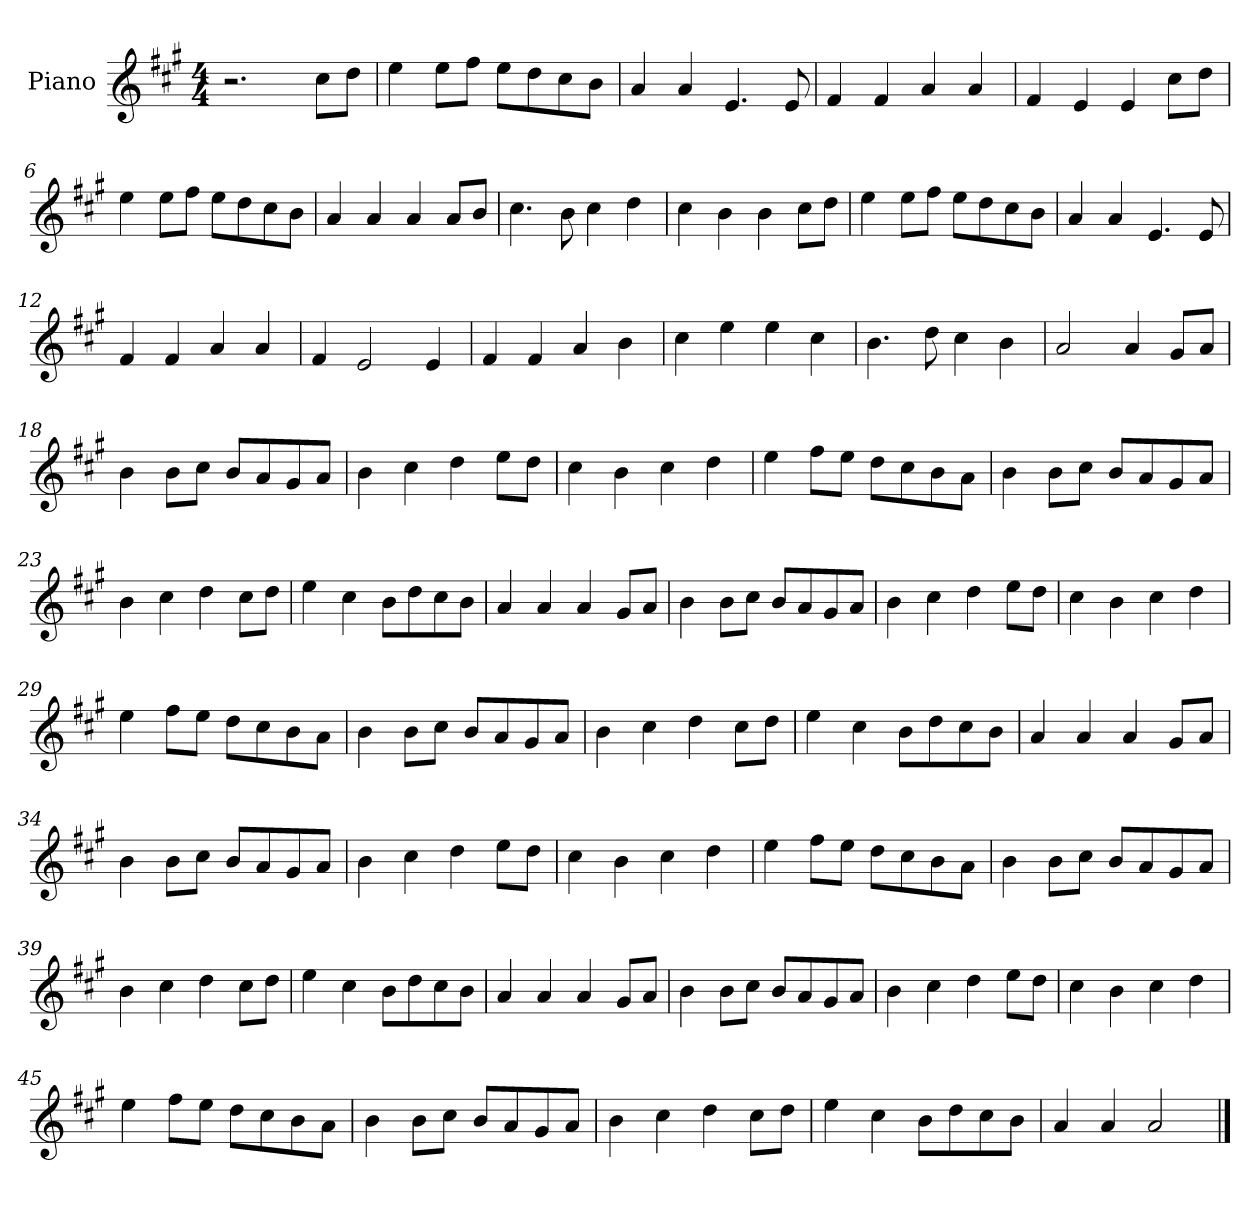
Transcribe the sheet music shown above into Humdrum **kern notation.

**kern
*part1
*staff1
*I"Piano
*I'Pno
*clefG2
*k[f#c#g#]
*M4/4
=1
2.r
8cc#\L
8dd\J
=2
4ee\
8ee\L
8ff#\J
8ee\L
8dd\
8cc#\
8b\J
=3
4a/
4a/
4.e/
8e/
=4
4f#/
4f#/
4a/
4a/
=5
4f#/
4e/
4e/
8cc#\L
8dd\J
=6
4ee\
8ee\L
8ff#\J
8ee\L
8dd\
8cc#\
8b\J
=7
4a/
4a/
4a/
8a/L
8b/J
=8
4.cc#\
8b\
4cc#\
4dd\
=9
4cc#\
4b\
4b\
8cc#\L
8dd\J
=10
4ee\
8ee\L
8ff#\J
8ee\L
8dd\
8cc#\
8b\J
=11
4a/
4a/
4.e/
8e/
=12
4f#/
4f#/
4a/
4a/
=13
4f#/
2e/
4e/
=14
4f#/
4f#/
4a/
4b\
=15
4cc#\
4ee\
4ee\
4cc#\
=16
4.b\
8dd\
4cc#\
4b\
=17
2a/
4a/
8g#/L
8a/J
=18
4b\
8b\L
8cc#\J
8b/L
8a/
8g#/
8a/J
=19
4b\
4cc#\
4dd\
8ee\L
8dd\J
=20
4cc#\
4b\
4cc#\
4dd\
=21
4ee\
8ff#\L
8ee\J
8dd\L
8cc#\
8b\
8a\J
=22
4b\
8b\L
8cc#\J
8b/L
8a/
8g#/
8a/J
=23
4b\
4cc#\
4dd\
8cc#\L
8dd\J
=24
4ee\
4cc#\
8b\L
8dd\
8cc#\
8b\J
=25
4a/
4a/
4a/
8g#/L
8a/J
=26
4b\
8b\L
8cc#\J
8b/L
8a/
8g#/
8a/J
=27
4b\
4cc#\
4dd\
8ee\L
8dd\J
=28
4cc#\
4b\
4cc#\
4dd\
=29
4ee\
8ff#\L
8ee\J
8dd\L
8cc#\
8b\
8a\J
=30
4b\
8b\L
8cc#\J
8b/L
8a/
8g#/
8a/J
=31
4b\
4cc#\
4dd\
8cc#\L
8dd\J
=32
4ee\
4cc#\
8b\L
8dd\
8cc#\
8b\J
=33
4a/
4a/
4a/
8g#/L
8a/J
=34
4b\
8b\L
8cc#\J
8b/L
8a/
8g#/
8a/J
=35
4b\
4cc#\
4dd\
8ee\L
8dd\J
=36
4cc#\
4b\
4cc#\
4dd\
=37
4ee\
8ff#\L
8ee\J
8dd\L
8cc#\
8b\
8a\J
=38
4b\
8b\L
8cc#\J
8b/L
8a/
8g#/
8a/J
=39
4b\
4cc#\
4dd\
8cc#\L
8dd\J
=40
4ee\
4cc#\
8b\L
8dd\
8cc#\
8b\J
=41
4a/
4a/
4a/
8g#/L
8a/J
=42
4b\
8b\L
8cc#\J
8b/L
8a/
8g#/
8a/J
=43
4b\
4cc#\
4dd\
8ee\L
8dd\J
=44
4cc#\
4b\
4cc#\
4dd\
=45
4ee\
8ff#\L
8ee\J
8dd\L
8cc#\
8b\
8a\J
=46
4b\
8b\L
8cc#\J
8b/L
8a/
8g#/
8a/J
=47
4b\
4cc#\
4dd\
8cc#\L
8dd\J
=48
4ee\
4cc#\
8b\L
8dd\
8cc#\
8b\J
=49
4a/
4a/
2a/
==
*-
